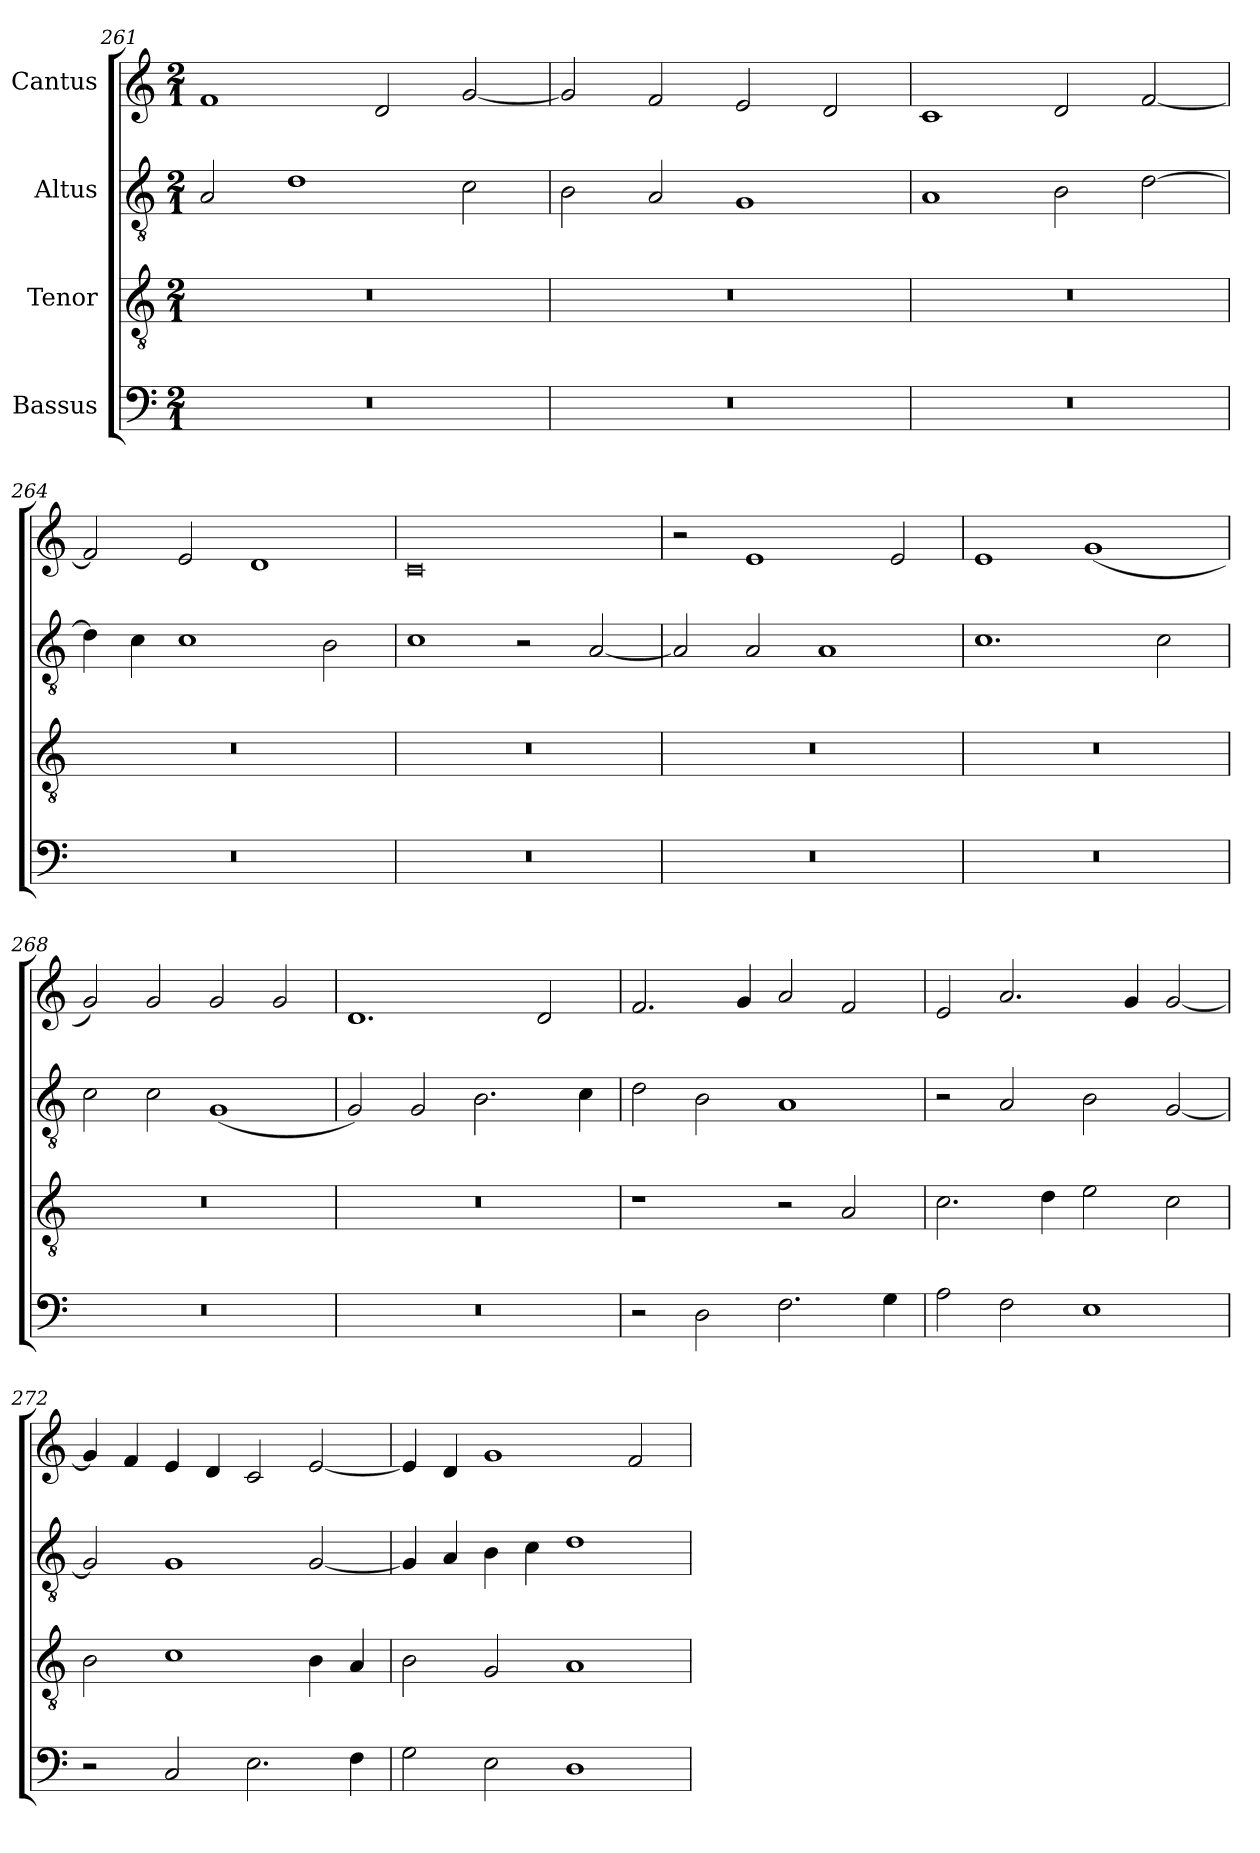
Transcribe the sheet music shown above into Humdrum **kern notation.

**kern	**kern	**kern	**kern
*part4	*part3	*part2	*part1
*staff4	*staff3	*staff2	*staff1
*I"Bassus	*I"Tenor	*I"Altus	*I"Cantus
*clefF4	*clefGv2	*clefGv2	*clefG2
*	*ITrd7c12	*ITrd7c12	*
*k[]	*k[]	*k[]	*k[]
*C:	*C:	*C:	*C:
*M2/1	*M2/1	*M2/1	*M2/1
=261	=261	=261	=261
!LO:N:vis=1	!LO:N:vis=1	!	!
0r	0r	2AAi/	1fi
.	.	1Di	.
.	.	.	2di/
.	.	2Ci\	[<2gi/
!!LO:PB:g=z
=262	=262	=262	=262
!LO:N:vis=1	!LO:N:vis=1	!	!
0r	0r	2BBi\	2gi/]
.	.	2AAi/	2fi/
.	.	1GGi	2ei/
.	.	.	2di/
=263	=263	=263	=263
!LO:N:vis=1	!LO:N:vis=1	!	!
0r	0r	1AAi	1ci
.	.	2BBi\	2di/
.	.	[>2Di\	[<2fi/
=264	=264	=264	=264
!LO:N:vis=1	!LO:N:vis=1	!	!
0r	0r	4Di\]	2fi/]
.	.	4Ci\	.
.	.	1Ci	2ei/
.	.	.	1di
.	.	2BBi\	.
=265	=265	=265	=265
!LO:N:vis=1	!LO:N:vis=1	!	!
0r	0r	1Ci	0ci
.	.	2r	.
.	.	[<2AAi/	.
=266	=266	=266	=266
!LO:N:vis=1	!LO:N:vis=1	!	!
0r	0r	2AAi/]	2r
.	.	2AAi/	1ei
.	.	1AAi	.
.	.	.	2ei/
=267	=267	=267	=267
!LO:N:vis=1	!LO:N:vis=1	!	!
0r	0r	1.Ci	1ei
.	.	.	(1gi
.	.	2Ci\	.
!!LO:LB:g=z
=268	=268	=268	=268
!LO:N:vis=1	!LO:N:vis=1	!	!
0r	0r	2Ci\	2gi/)
.	.	2Ci\	2gi/
.	.	(1GGi	2gi/
.	.	.	2gi/
=269	=269	=269	=269
!LO:N:vis=1	!LO:N:vis=1	!	!
0r	0r	2GGi/)	1.di
.	.	2GGi/	.
.	.	2.BBi\	.
.	.	.	2di/
.	.	4Ci\	.
=270	=270	=270	=270
2r	1r	2Di\	2.fi/
2Di\	.	2BBi\	.
.	.	.	4gi/
2.Fi\	2r	1AAi	2ai/
.	2AAi/	.	2fi/
4Gi\	.	.	.
=271	=271	=271	=271
2Ai\	2.Ci\	2r	2ei/
2Fi\	.	2AAi/	2.ai/
.	4Di\	.	.
1Ei	2Ei\	2BBi\	.
.	.	.	4gi/
.	2Ci\	[<2GGi/	[<2gi/
=272	=272	=272	=272
2r	2BBi\	2GGi/]	4gi/]
.	.	.	4fi/
2Ci/	1Ci	1GGi	4ei/
.	.	.	4di/
2.Ei\	.	.	2ci/
.	4BBi\	[<2GGi/	[<2ei/
4Fi\	4AAi/	.	.
!!LO:LB:g=z
=273	=273	=273	=273
2Gi\	2BBi\	4GGi/]	4ei/]
.	.	4AAi/	4di/
2Ei\	2GGi/	4BBi\	1gi
.	.	4Ci\	.
1Di	1AAi	1Di	.
.	.	.	2fi/
=	=	=	=
*-	*-	*-	*-
